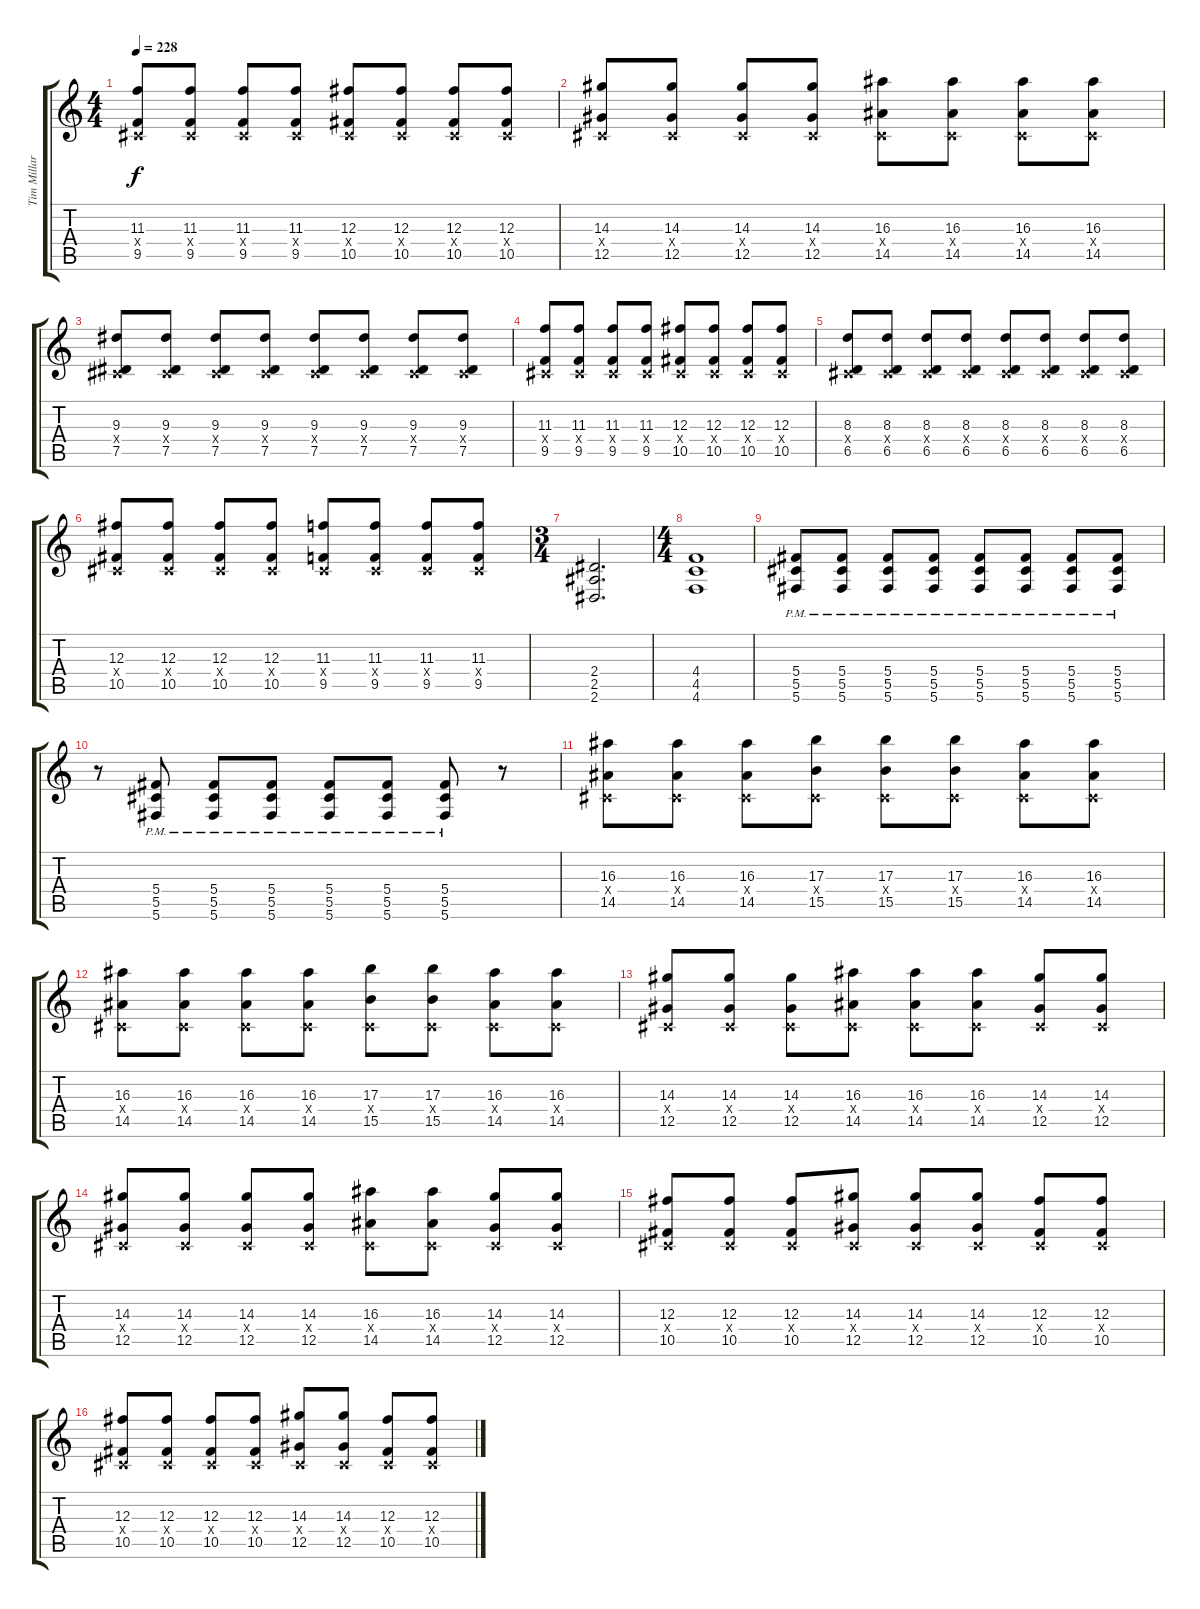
\track ("Tim Millar" "Tim Millar") {instrument distortionguitar}
\staff {score tabs}
\tuning (Eb4 Bb3 Gb3 Db3 Ab2 Db2) {hide}
\ts (4 4)
\tempo 228
\clef g2
\ks c
(11.3 0.4{x} 9.5).8{dy f} (11.3 0.4{x} 9.5).8 (11.3 0.4{x} 9.5).8 (11.3 0.4{x} 9.5).8 (12.3 0.4{x} 10.5).8 (12.3 0.4{x} 10.5).8 (12.3 0.4{x} 10.5).8 (12.3 0.4{x} 10.5).8 |
(14.3 0.4{x} 12.5).8 (14.3 0.4{x} 12.5).8 (14.3 0.4{x} 12.5).8 (14.3 0.4{x} 12.5).8 (16.3 0.4{x} 14.5).8 (16.3 0.4{x} 14.5).8 (16.3 0.4{x} 14.5).8 (16.3 0.4{x} 14.5).8 |
(9.3 0.4{x} 7.5).8 (9.3 0.4{x} 7.5).8 (9.3 0.4{x} 7.5).8 (9.3 0.4{x} 7.5).8 (9.3 0.4{x} 7.5).8 (9.3 0.4{x} 7.5).8 (9.3 0.4{x} 7.5).8 (9.3 0.4{x} 7.5).8 |
(11.3 0.4{x} 9.5).8 (11.3 0.4{x} 9.5).8 (11.3 0.4{x} 9.5).8 (11.3 0.4{x} 9.5).8 (12.3 0.4{x} 10.5).8 (12.3 0.4{x} 10.5).8 (12.3 0.4{x} 10.5).8 (12.3 0.4{x} 10.5).8 |
(8.3 0.4{x} 6.5).8 (8.3 0.4{x} 6.5).8 (8.3 0.4{x} 6.5).8 (8.3 0.4{x} 6.5).8 (8.3 0.4{x} 6.5).8 (8.3 0.4{x} 6.5).8 (8.3 0.4{x} 6.5).8 (8.3 0.4{x} 6.5).8 |
(12.3 0.4{x} 10.5).8 (12.3 0.4{x} 10.5).8 (12.3 0.4{x} 10.5).8 (12.3 0.4{x} 10.5).8 (11.3 0.4{x} 9.5).8 (11.3 0.4{x} 9.5).8 (11.3 0.4{x} 9.5).8 (11.3 0.4{x} 9.5).8 |
\ts (3 4)
(2.4 2.5 2.6).2{d} |
\ts (4 4)
(4.4 4.5 4.6).1 |
(5.4{pm} 5.5{pm} 5.6{pm}).8 (5.4{pm} 5.5{pm} 5.6{pm}).8 (5.4{pm} 5.5{pm} 5.6{pm}).8 (5.4{pm} 5.5{pm} 5.6{pm}).8 (5.4{pm} 5.5{pm} 5.6{pm}).8 (5.4{pm} 5.5{pm} 5.6{pm}).8 (5.4{pm} 5.5{pm} 5.6{pm}).8 (5.4{pm} 5.5{pm} 5.6{pm}).8 |
r.8 (5.4{pm} 5.5{pm} 5.6{pm}).8 (5.4{pm} 5.5{pm} 5.6{pm}).8 (5.4{pm} 5.5{pm} 5.6{pm}).8 (5.4{pm} 5.5{pm} 5.6{pm}).8 (5.4{pm} 5.5{pm} 5.6{pm}).8 (5.4{pm} 5.5{pm} 5.6{pm}).8 r.8 |
(16.3 0.4{x} 14.5).8 (16.3 0.4{x} 14.5).8 (16.3 0.4{x} 14.5).8 (17.3 0.4{x} 15.5).8 (17.3 0.4{x} 15.5).8 (17.3 0.4{x} 15.5).8 (16.3 0.4{x} 14.5).8 (16.3 0.4{x} 14.5).8 |
(16.3 0.4{x} 14.5).8 (16.3 0.4{x} 14.5).8 (16.3 0.4{x} 14.5).8 (16.3 0.4{x} 14.5).8 (17.3 0.4{x} 15.5).8 (17.3 0.4{x} 15.5).8 (16.3 0.4{x} 14.5).8 (16.3 0.4{x} 14.5).8 |
(14.3 0.4{x} 12.5).8 (14.3 0.4{x} 12.5).8 (14.3 0.4{x} 12.5).8 (16.3 0.4{x} 14.5).8 (16.3 0.4{x} 14.5).8 (16.3 0.4{x} 14.5).8 (14.3 0.4{x} 12.5).8 (14.3 0.4{x} 12.5).8 |
(14.3 0.4{x} 12.5).8 (14.3 0.4{x} 12.5).8 (14.3 0.4{x} 12.5).8 (14.3 0.4{x} 12.5).8 (16.3 0.4{x} 14.5).8 (16.3 0.4{x} 14.5).8 (14.3 0.4{x} 12.5).8 (14.3 0.4{x} 12.5).8 |
(12.3 0.4{x} 10.5).8 (12.3 0.4{x} 10.5).8 (12.3 0.4{x} 10.5).8 (14.3 0.4{x} 12.5).8 (14.3 0.4{x} 12.5).8 (14.3 0.4{x} 12.5).8 (12.3 0.4{x} 10.5).8 (12.3 0.4{x} 10.5).8 |
(12.3 0.4{x} 10.5).8 (12.3 0.4{x} 10.5).8 (12.3 0.4{x} 10.5).8 (12.3 0.4{x} 10.5).8 (14.3 0.4{x} 12.5).8 (14.3 0.4{x} 12.5).8 (12.3 0.4{x} 10.5).8 (12.3 0.4{x} 10.5).8
